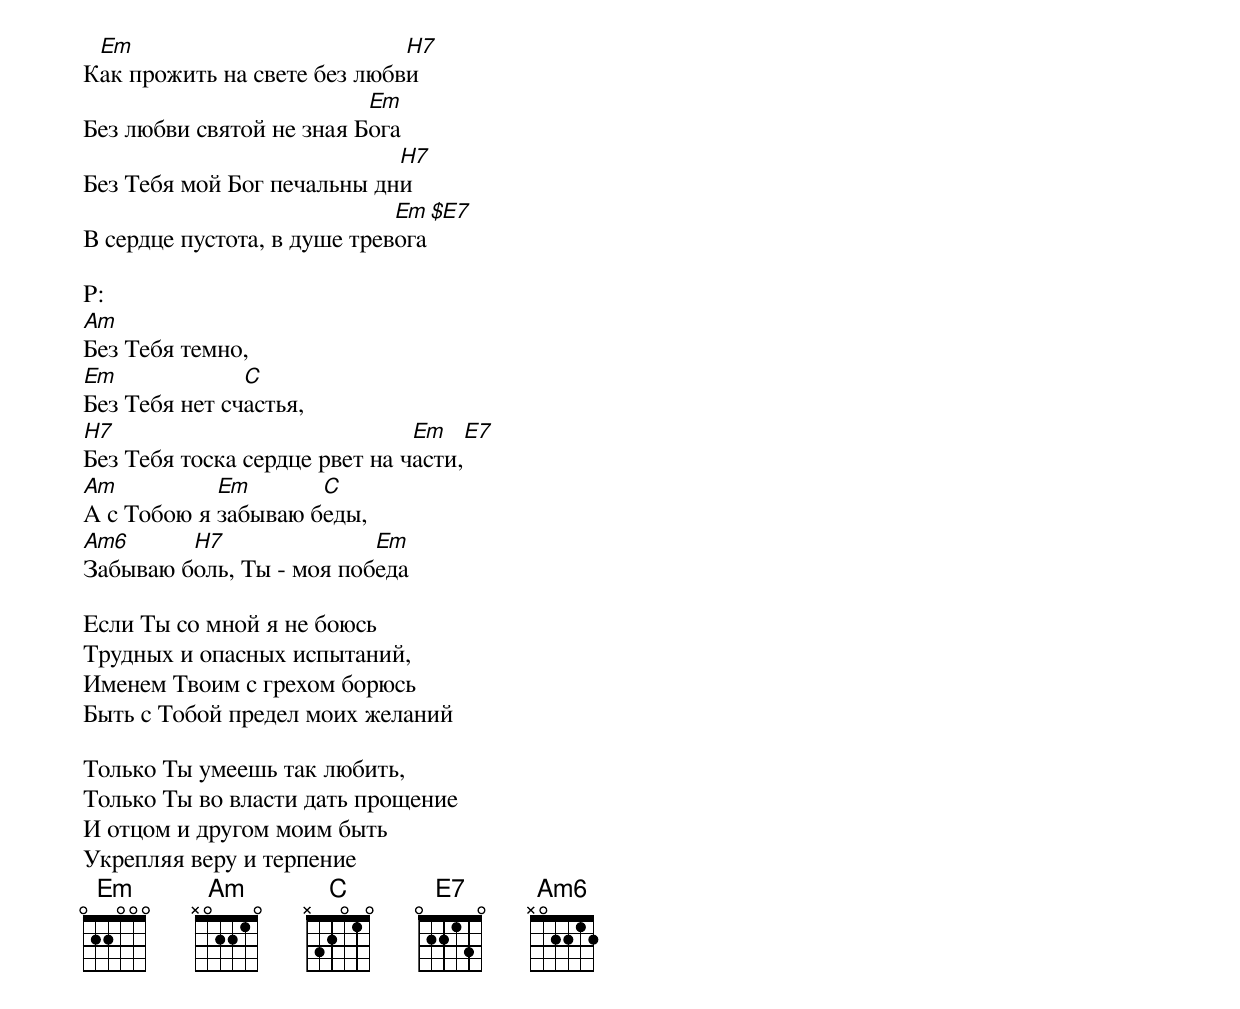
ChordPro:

К[Em]ак прожить на свете без любв[H7]и
Без любви святой не зная Б[Em]ога
Без Тебя мой Бог печальны дн[H7]и
В сердце пустота, в душе трев[Em]ога[$E7]

P:
[Am]Без Тебя темно,
[Em]Без Тебя нет сч[C]астья,
[H7]Без Тебя тоска сердце рвет на ч[Em]асти,[E7]
[Am]А с Тобою я [Em]забываю б[C]еды,
[Am6]Забываю б[H7]оль, Ты - моя поб[Em]еда

Если Ты со мной я не боюсь
Трудных и опасных испытаний,
Именем Твоим с грехом борюсь
Быть с Тобой предел моих желаний

Только Ты умеешь так любить,
Только Ты во власти дать прощение
И отцом и другом моим быть
Укрепляя веру и терпение
